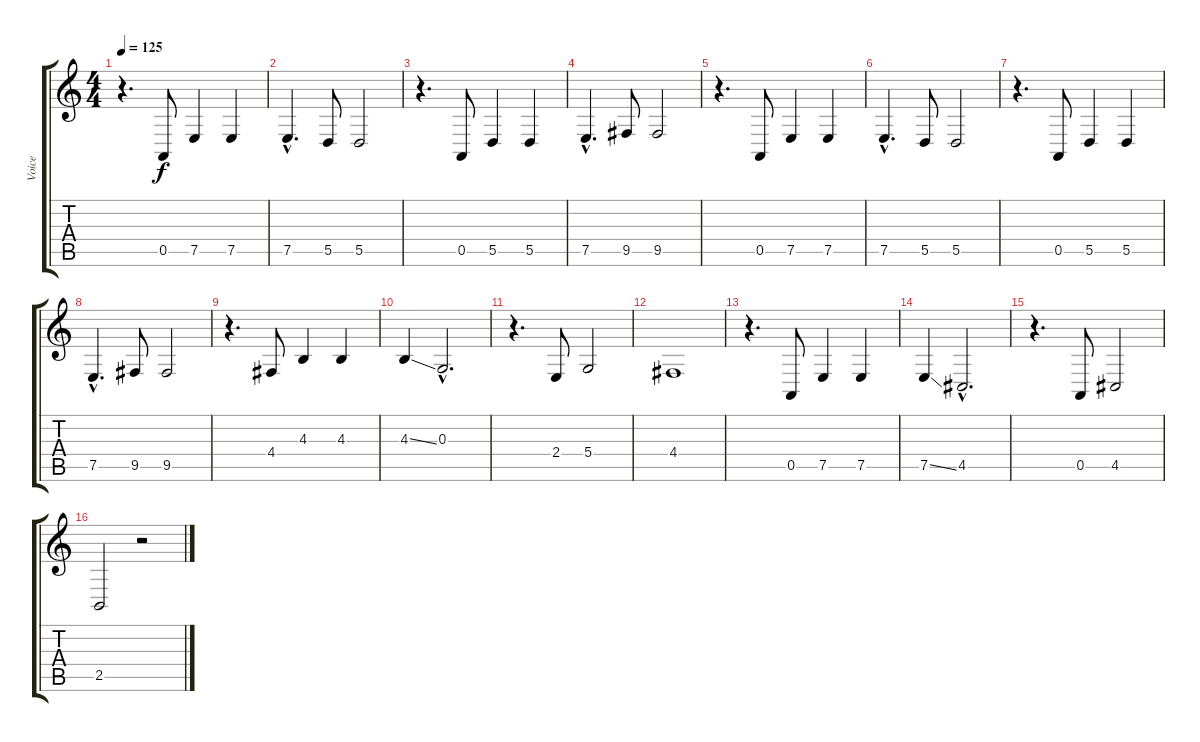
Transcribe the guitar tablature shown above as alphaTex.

\track ("Voice" "Voice") {instrument cello}
\staff {score tabs}
\tuning (E4 B3 G3 D3 A2 E2) {hide}
\ts (4 4)
\tempo 125
\clef g2
\ks c
r.4{d dy f} 0.5.8 7.5.4 7.5.4 |
7.5{hac}.4{d} 5.5.8 5.5.2 |
r.4{d} 0.5.8 5.5.4 5.5.4 |
7.5{hac}.4{d} 9.5.8 9.5.2 |
r.4{d} 0.5.8 7.5.4 7.5.4 |
7.5{hac}.4{d} 5.5.8 5.5.2 |
r.4{d} 0.5.8 5.5.4 5.5.4 |
7.5{hac}.4{d} 9.5.8 9.5.2 |
r.4{d} 4.4.8 4.3.4 4.3.4 |
4.3{ss}.4 0.3{hac}.2{d} |
r.4{d} 2.4.8 5.4.2 |
4.4.1 |
r.4{d} 0.5.8 7.5.4 7.5.4 |
7.5{ss}.4 4.5{hac}.2{d} |
r.4{d} 0.5.8 4.5.2 |
2.5.2 r.2
